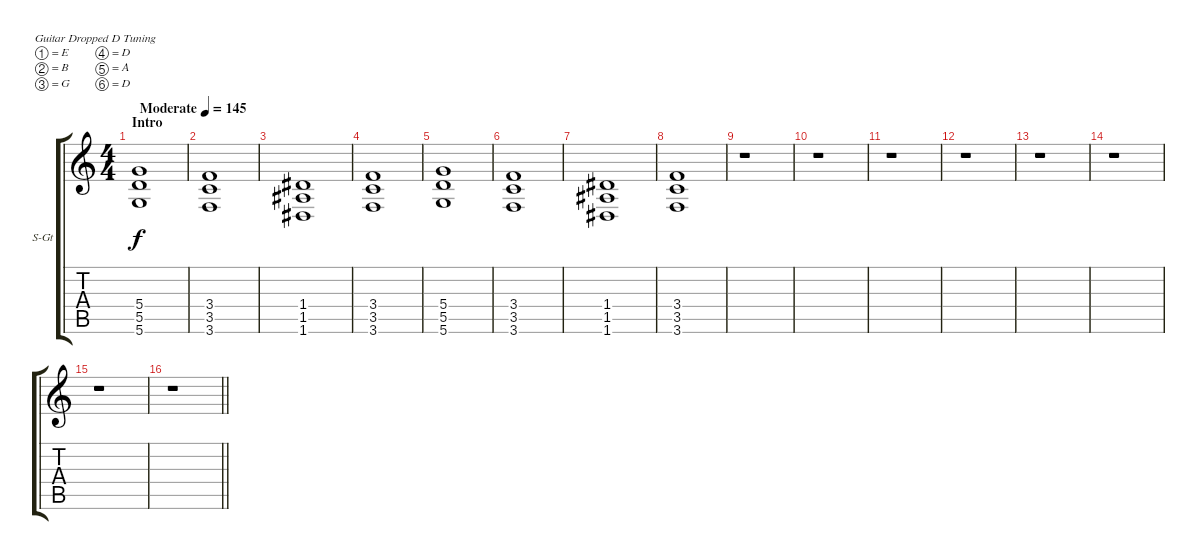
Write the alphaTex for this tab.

\bracketExtendMode groupsimilarinstruments
\firstSystemTrackNameOrientation horizontal
\otherSystemsTrackNameOrientation horizontal
\track ("Piano" "S-Gt") {instrument brightacousticpiano}
\staff {score tabs}
\tuning (E4 B3 G3 D3 A2 D2)
\displaytranspose 12
\ts (4 4)
\beaming (8 2 2 2 2)
\section ("" "Intro")
\tempo (145 "Moderate")
\clef g2
\ks c
(5.4 5.5 5.6).1{dy f instrument brightacousticpiano} |
(3.4 3.5 3.6).1 |
(1.4 1.5 1.6).1 |
(3.4 3.5 3.6).1 |
(5.4 5.5 5.6).1 |
(3.4 3.5 3.6).1 |
(1.4 1.5 1.6).1 |
(3.4 3.5 3.6).1 |
r.1 |
r.1 |
r.1 |
r.1 |
r.1 |
r.1 |
r.1 |
\barLineRight lightlight
r.1
